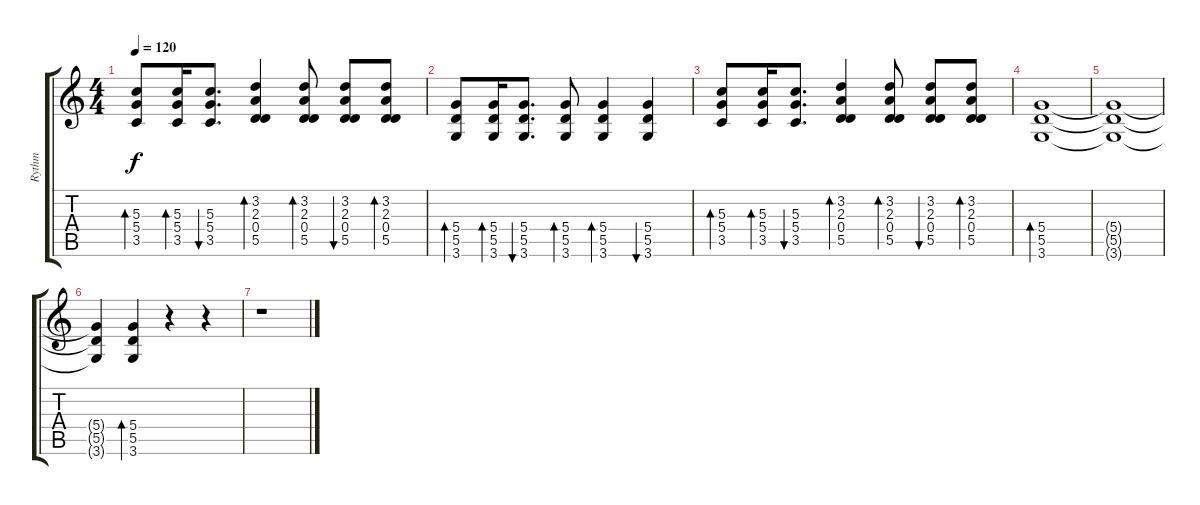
\track ("Rythm" "Rythm") {instrument electricguitarjazz}
\staff {score tabs}
\tuning (E4 B3 G3 D3 A2 E2) {hide}
\ts (4 4)
\tempo 120
\clef g2
\ks c
(5.3 5.4 3.5).8{bd 60 dy f} (5.3 5.4 3.5).16{bd 60} (5.3 5.4 3.5).8{d bu 60} (3.2 2.3 0.4 5.5).4{bd 60} (3.2 2.3 0.4 5.5).8{bd 60} (3.2 2.3 0.4 5.5).8{bu 60} (3.2 2.3 0.4 5.5).8{bd 60} |
(5.4 5.5 3.6).8{bd 60} (5.4 5.5 3.6).16{bd 60} (5.4 5.5 3.6).8{d bu 60} (5.4 5.5 3.6).8{bd 60} (5.4 5.5 3.6).4{bd 60} (5.4 5.5 3.6).4{bu 60} |
(5.3 5.4 3.5).8{bd 60} (5.3 5.4 3.5).16{bd 60} (5.3 5.4 3.5).8{d bu 60} (3.2 2.3 0.4 5.5).4{bd 60} (3.2 2.3 0.4 5.5).8{bd 60} (3.2 2.3 0.4 5.5).8{bu 60} (3.2 2.3 0.4 5.5).8{bd 60} |
(5.4 5.5 3.6).1{bd 60} |
(5.4{t} 5.5{t} 3.6{t}).1 |
(5.4{t} 5.5{t} 3.6{t}).4 (5.4 5.5 3.6).4{bd 60} r.4 r.4 |
r.1
